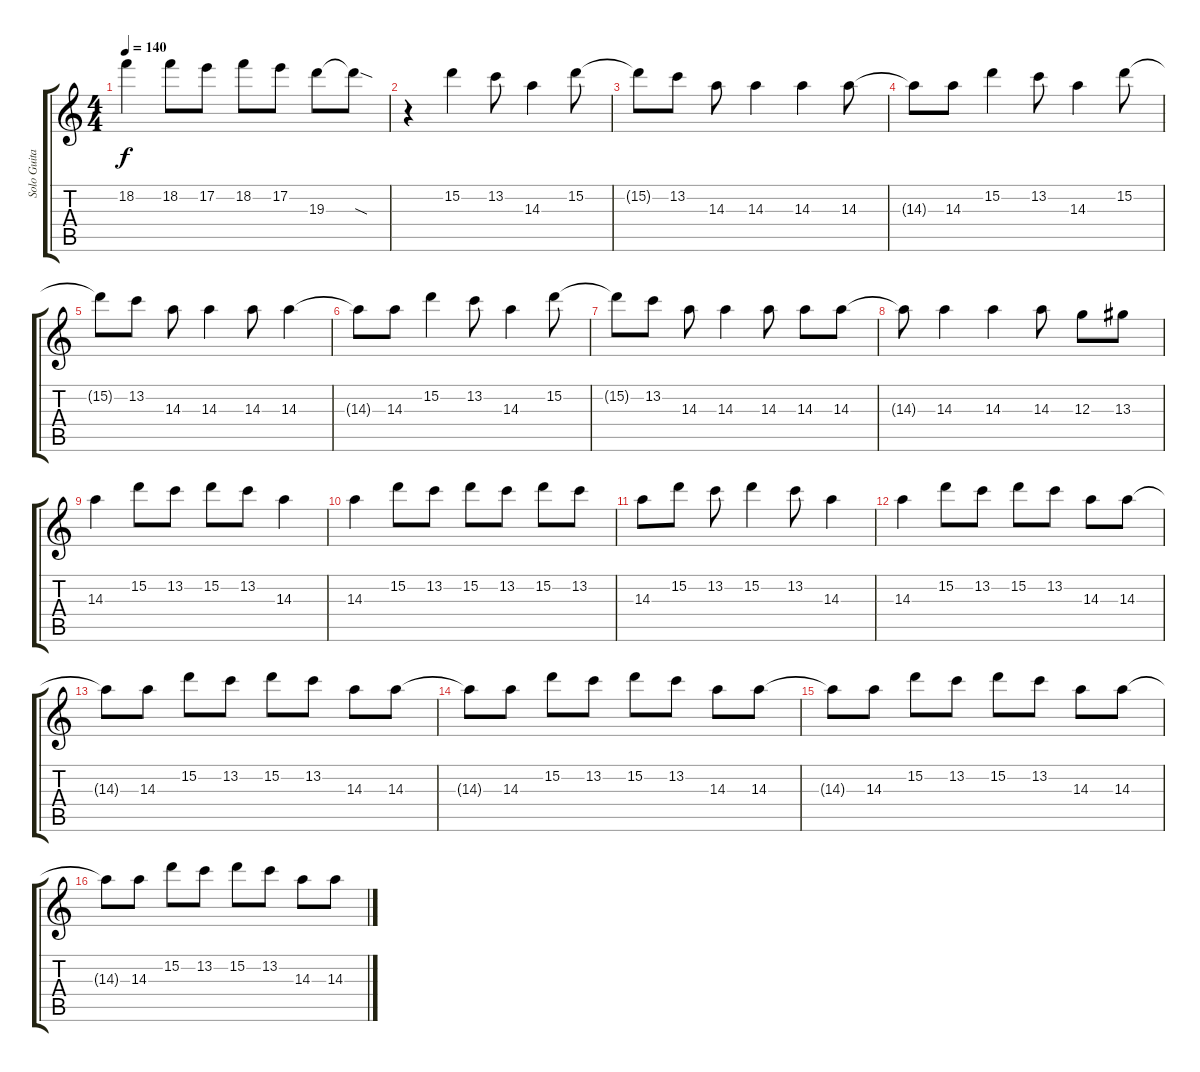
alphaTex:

\track ("Solo Guitar1 - John Frusciante" "Solo Guita") {instrument electricguitarjazz}
\staff {score tabs}
\tuning (E4 B3 G3 D3 A2 E2) {hide}
\ts (4 4)
\tempo 140
\clef g2
\ks c
18.2.4{dy f} 18.2.8 17.2.8 18.2.8 17.2.8 19.3.8 19.3{sod t}.8 |
r.4 15.2.4 13.2.8 14.3.4 15.2.8 |
15.2{t}.8 13.2.8 14.3.8 14.3.4 14.3.4 14.3.8 |
14.3{t}.8 14.3.8 15.2.4 13.2.8 14.3.4 15.2.8 |
15.2{t}.8 13.2.8 14.3.8 14.3.4 14.3.8 14.3.4 |
14.3{t}.8 14.3.8 15.2.4 13.2.8 14.3.4 15.2.8 |
15.2{t}.8 13.2.8 14.3.8 14.3.4 14.3.8 14.3.8 14.3.8 |
14.3{t}.8 14.3.4 14.3.4 14.3.8 12.3.8 13.3.8 |
14.3.4 15.2.8 13.2.8 15.2.8 13.2.8 14.3.4 |
14.3.4 15.2.8 13.2.8 15.2.8 13.2.8 15.2.8 13.2.8 |
14.3.8 15.2.8 13.2.8 15.2.4 13.2.8 14.3.4 |
14.3.4 15.2.8 13.2.8 15.2.8 13.2.8 14.3.8 14.3.8 |
14.3{t}.8 14.3.8 15.2.8 13.2.8 15.2.8 13.2.8 14.3.8 14.3.8 |
14.3{t}.8 14.3.8 15.2.8 13.2.8 15.2.8 13.2.8 14.3.8 14.3.8 |
14.3{t}.8 14.3.8 15.2.8 13.2.8 15.2.8 13.2.8 14.3.8 14.3.8 |
14.3{t}.8 14.3.8 15.2.8 13.2.8 15.2.8 13.2.8 14.3.8 14.3.8
